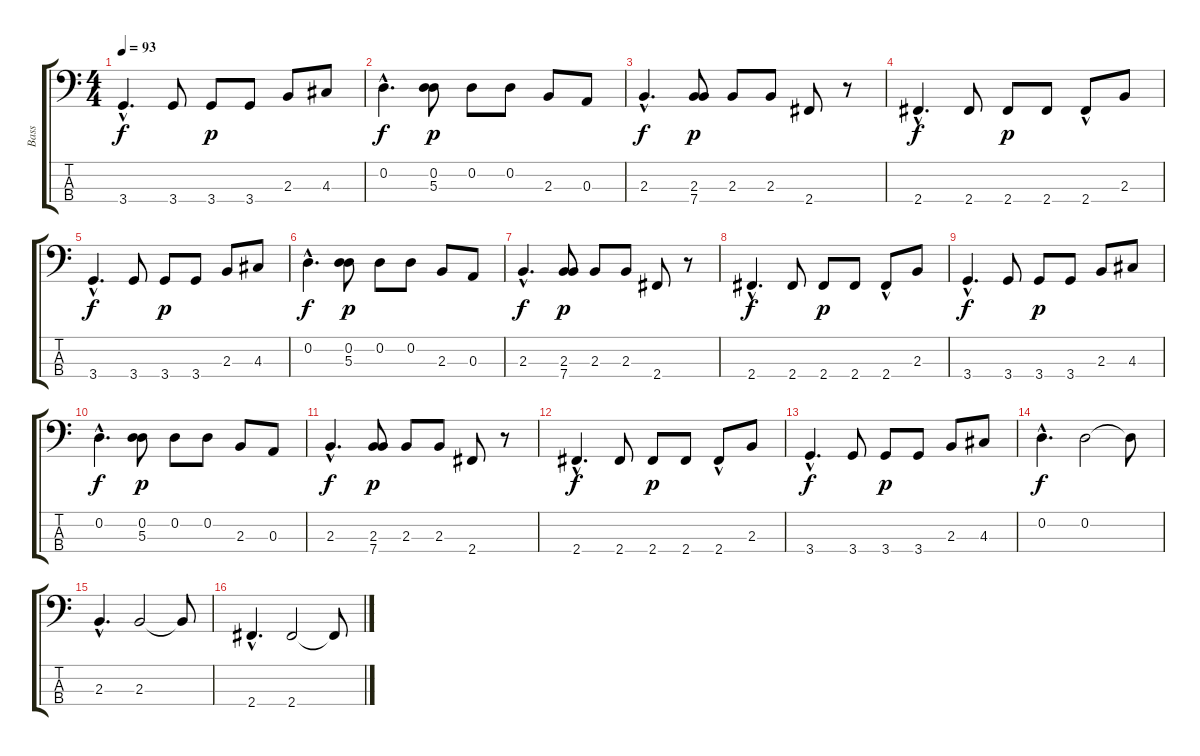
\track ("Bass" "Bass") {instrument electricbassfinger}
\staff {score tabs}
\tuning (G2 D2 A1 E1) {hide}
\ts (4 4)
\tempo 93
\clef f4
\ks c
3.4{hac}.4{d dy f} 3.4.8 3.4.8{dy p} 3.4.8 2.3.8 4.3.8 |
0.2{hac}.4{d dy f} (0.2 5.3).8{dy p} 0.2.8 0.2.8 2.3.8 0.3.8 |
2.3{hac}.4{d dy f} (2.3 7.4).8{dy p} 2.3.8 2.3.8 2.4.8 r.8 |
2.4{hac}.4{d dy f} 2.4.8 2.4.8{dy p} 2.4.8 2.4{hac}.8 2.3.8 |
3.4{hac}.4{d dy f} 3.4.8 3.4.8{dy p} 3.4.8 2.3.8 4.3.8 |
0.2{hac}.4{d dy f} (0.2 5.3).8{dy p} 0.2.8 0.2.8 2.3.8 0.3.8 |
2.3{hac}.4{d dy f} (2.3 7.4).8{dy p} 2.3.8 2.3.8 2.4.8 r.8 |
2.4{hac}.4{d dy f} 2.4.8 2.4.8{dy p} 2.4.8 2.4{hac}.8 2.3.8 |
3.4{hac}.4{d dy f} 3.4.8 3.4.8{dy p} 3.4.8 2.3.8 4.3.8 |
0.2{hac}.4{d dy f} (0.2 5.3).8{dy p} 0.2.8 0.2.8 2.3.8 0.3.8 |
2.3{hac}.4{d dy f} (2.3 7.4).8{dy p} 2.3.8 2.3.8 2.4.8 r.8 |
2.4{hac}.4{d dy f} 2.4.8 2.4.8{dy p} 2.4.8 2.4{hac}.8 2.3.8 |
3.4{hac}.4{d dy f} 3.4.8 3.4.8{dy p} 3.4.8 2.3.8 4.3.8 |
0.2{hac}.4{d dy f} 0.2.2 0.2{t}.8 |
2.3{hac}.4{d} 2.3.2 2.3{t}.8 |
2.4{hac}.4{d} 2.4.2 2.4{t}.8
